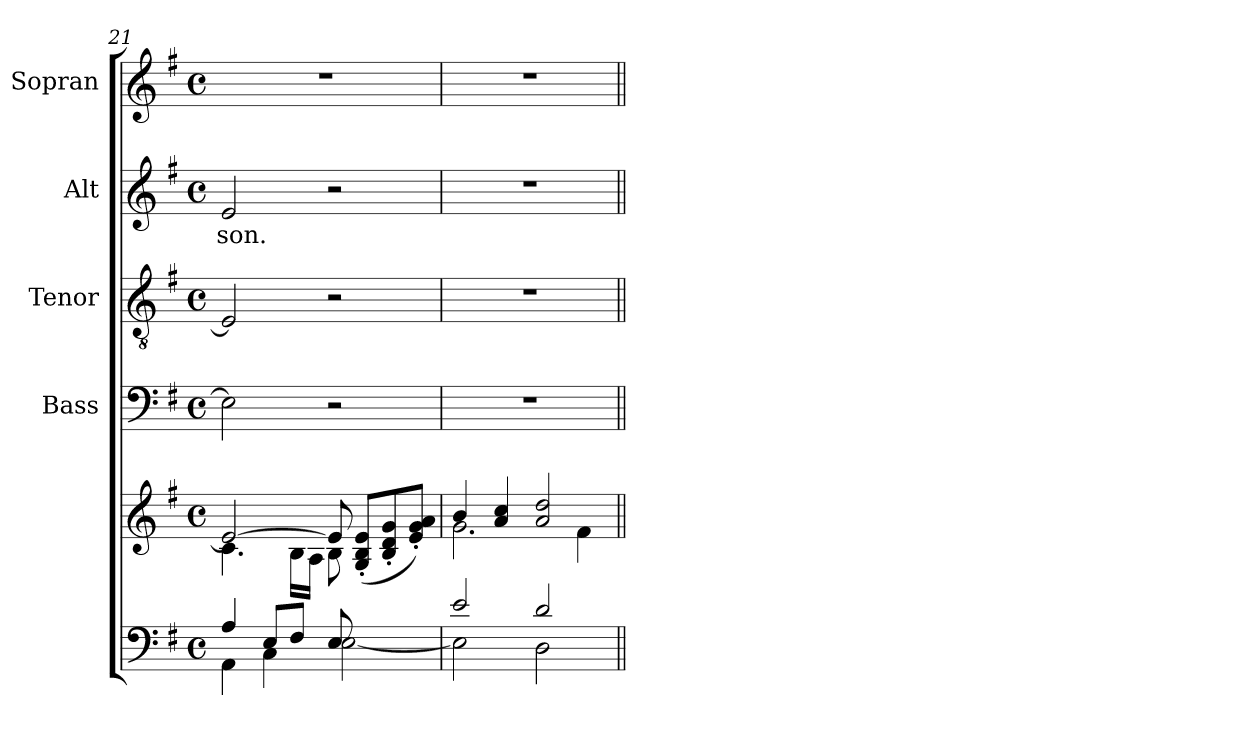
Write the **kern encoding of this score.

**kern	**kern	**kern	**kern	**kern	**text	**kern
*part5	*part5	*part4	*part3	*part2	*part2	*part1
*staff6	*staff5	*staff4	*staff3	*staff2	*staff2	*staff1
*	*	*I"Bass	*I"Tenor	*I"Alt	*	*I"Sopran
*	*	*I'B.	*I'T.	*I'A.	*	*I'S.
*clefF4	*clefG2	*clefF4	*clefGv2	*clefG2	*	*clefG2
*k[f#]	*k[f#]	*k[f#]	*k[f#]	*k[f#]	*	*k[f#]
*G:	*G:	*G:	*G:	*G:	*	*G:
*M4/4	*M4/4	*M4/4	*M4/4	*M4/4	*	*M4/4
*met(c)	*met(c)	*met(c)	*met(c)	*met(c)	*	*met(c)
=21	=21	=21	=21	=21	=21	=21
*^	*^	*	*	*	*	*
!	!	!	!	!	!	!	!LO:LY:b	!
4A/	4AA\	2e/_	4.c\	2E\]	2E/]	2e/	-son.	1r
8E/L	4C\	.	.	.	.	.	.	.
8F#/J	.	.	16B\LL	.	.	.	.	.
.	.	.	16A\JJ	.	.	.	.	.
8E/	[<2E\	8e/]	8B\	2r	2r	2r	.	.
4.ryy	.	(<8G/'< 8B/'< 8e/'<L	4.ryy	.	.	.	.	.
.	.	8B/'< 8d/'< 8g/'<	.	.	.	.	.	.
.	.	8e/'< 8g/'< 8a/'<J)	.	.	.	.	.	.
!!LO:PB:g=z
=22	=22	=22	=22	=22	=22	=22	=22	=22
2e/	2E\]	4b/	2.g\	1r	1r	1r	.	1r
.	.	4a/ 4cc/	.	.	.	.	.	.
2d/	2D\	2a/ 2dd/	.	.	.	.	.	.
.	.	.	4f#\	.	.	.	.	.
*v	*v	*	*	*	*	*	*	*
*	*v	*v	*	*	*	*	*
=||	=||	=||	=||	=||	=||	=||
*-	*-	*-	*-	*-	*-	*-
